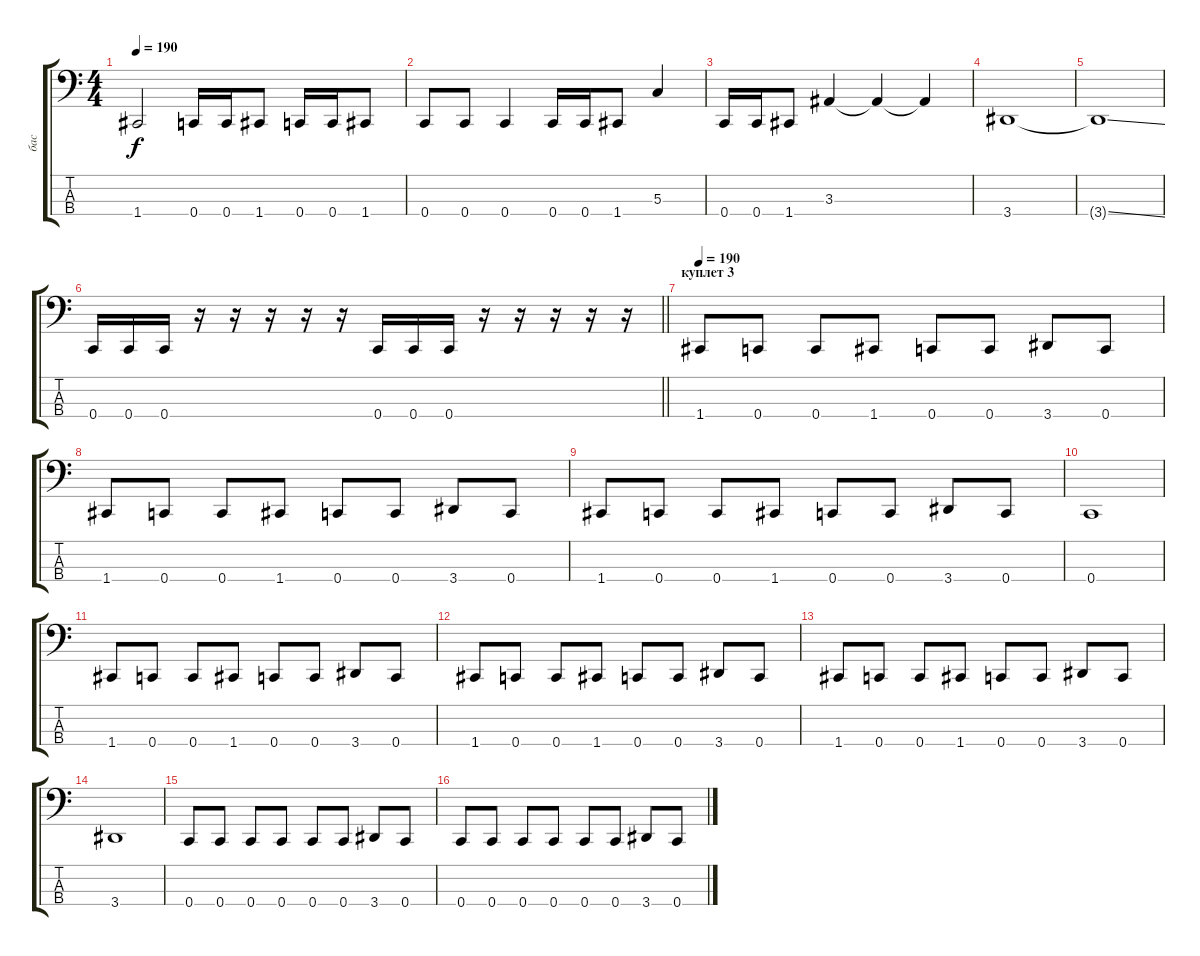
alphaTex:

\track ("бас" "бас") {instrument electricbassfinger}
\staff {score tabs}
\tuning (F2 C2 G1 C1) {hide}
\ts (4 4)
\tempo 190
\clef f4
\ks c
1.4.2{dy f} 0.4.16 0.4.16 1.4.8 0.4.16 0.4.16 1.4.8 |
0.4.8 0.4.8 0.4.4 0.4.16 0.4.16 1.4.8 5.3.4 |
0.4.16 0.4.16 1.4.8 3.3.4 3.3{t}.4 3.3{t}.4 |
3.4.1 |
3.4{ss t}.1 |
\barLineRight lightlight
0.4.16 0.4.16 0.4.16 r.16 r.16 r.16 r.16 r.16 0.4.16 0.4.16 0.4.16 r.16 r.16 r.16 r.16 r.16 |
\section ("" "куплет 3")
\tempo 190
1.4.8 0.4.8 0.4.8 1.4.8 0.4.8 0.4.8 3.4.8 0.4.8 |
1.4.8 0.4.8 0.4.8 1.4.8 0.4.8 0.4.8 3.4.8 0.4.8 |
1.4.8 0.4.8 0.4.8 1.4.8 0.4.8 0.4.8 3.4.8 0.4.8 |
0.4.1 |
1.4.8 0.4.8 0.4.8 1.4.8 0.4.8 0.4.8 3.4.8 0.4.8 |
1.4.8 0.4.8 0.4.8 1.4.8 0.4.8 0.4.8 3.4.8 0.4.8 |
1.4.8 0.4.8 0.4.8 1.4.8 0.4.8 0.4.8 3.4.8 0.4.8 |
3.4.1 |
0.4.8 0.4.8 0.4.8 0.4.8 0.4.8 0.4.8 3.4.8 0.4.8 |
0.4.8 0.4.8 0.4.8 0.4.8 0.4.8 0.4.8 3.4.8 0.4.8
